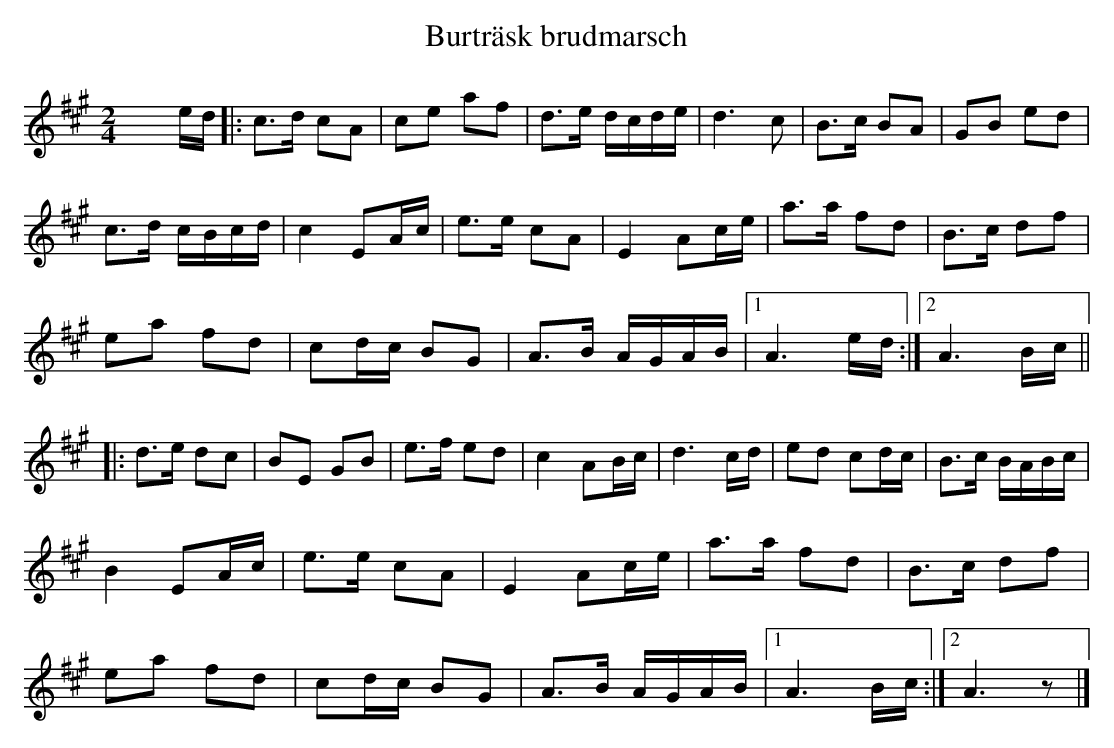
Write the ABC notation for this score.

X:1
T:Burträsk brudmarsch
M:2/4
L:1/8
K:A
x/ x/ e/d/ |: c>d cA | ce af | d>e d/c/d/e/ | d3 c | B>c BA | GB ed |
c>d c/B/c/d/ | c2 EA/c/ | e>e cA | E2 Ac/e/ | a>a fd | B>c df |
ea fd | cd/c/ BG | A>B A/G/A/B/ |1 A3 e/d/ :|2 A3 B/c/ ||
|: d>e dc | BE GB | e>f ed | c2 AB/c/ | d3 c/d/ | ed cd/c/ | B>c B/A/B/c/ |
B2 EA/c/ | e>e cA | E2 Ac/e/ | a>a fd | B>c df |
ea fd | cd/c/ BG | A>B A/G/A/B/ |1 A3 B/c/ :|2 A3 z |]
